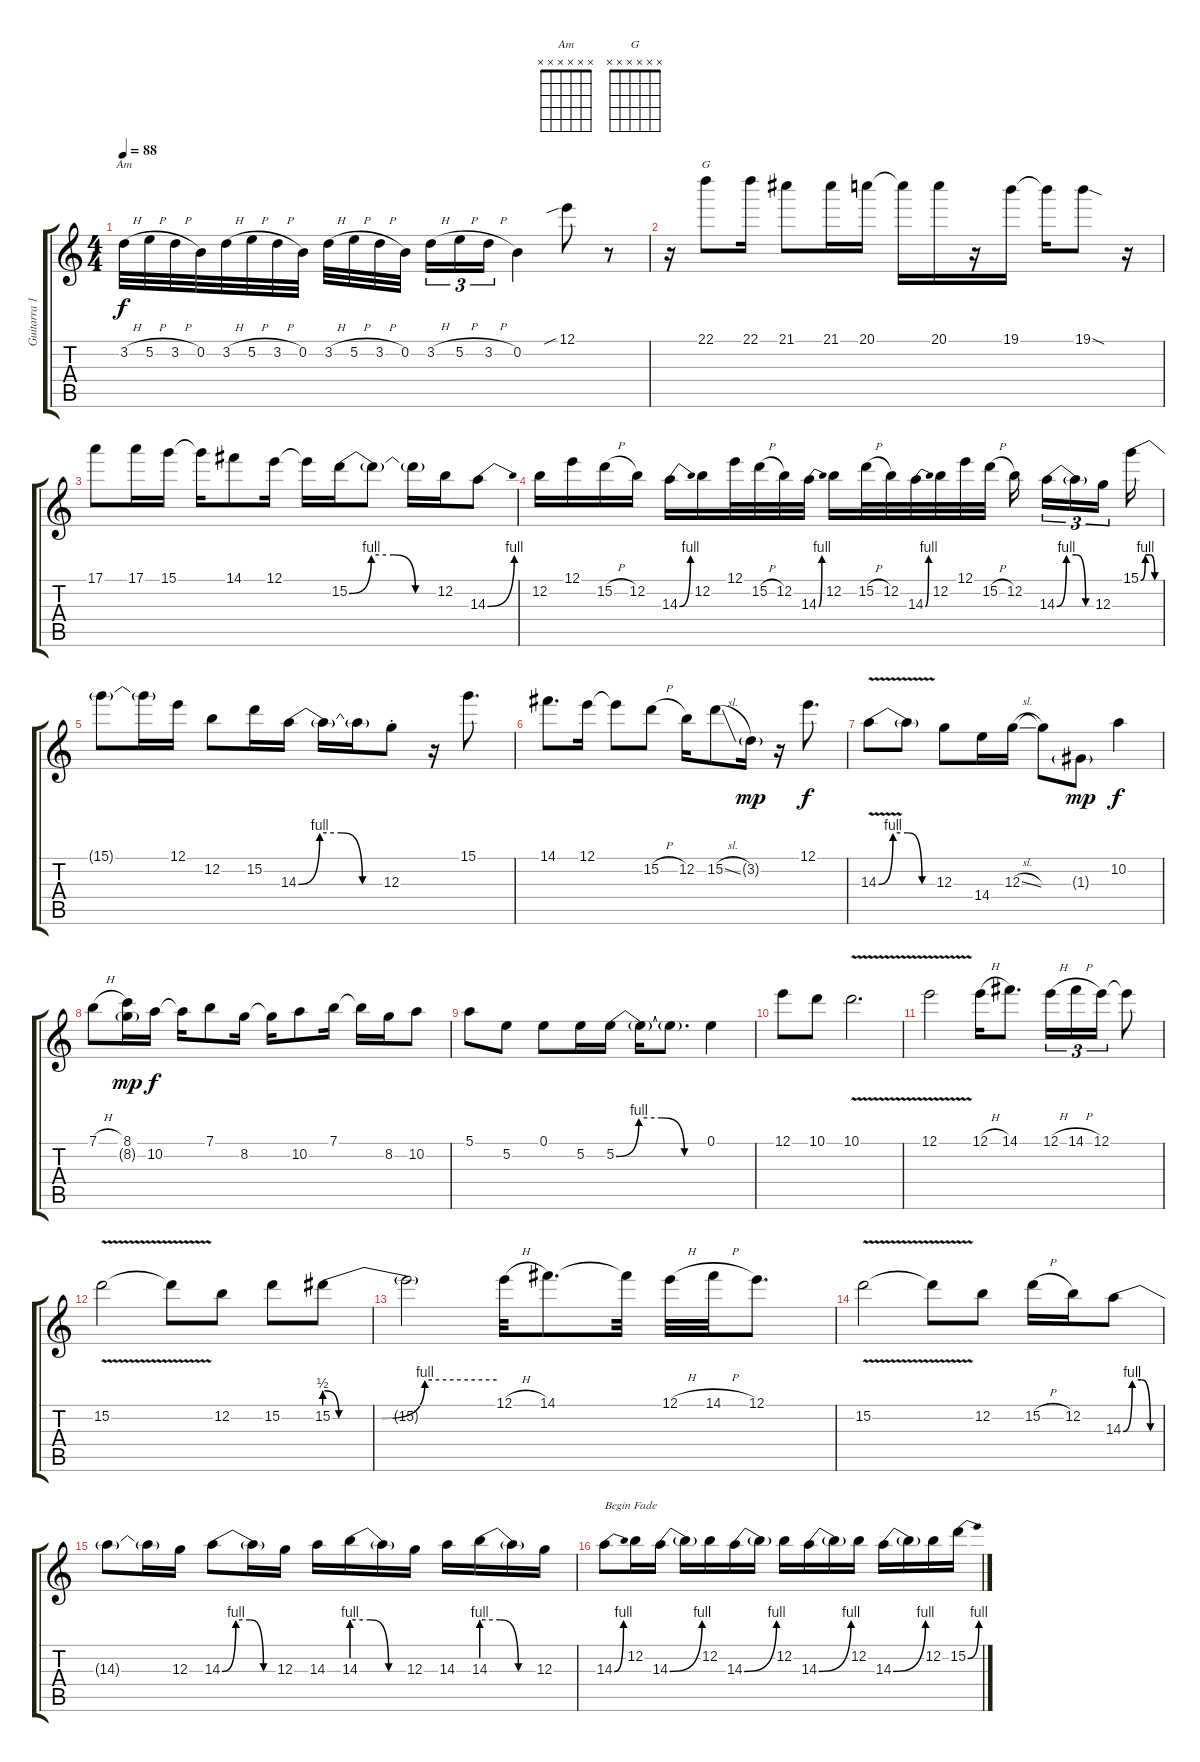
\track ("Guitarra 1" "Guitarra 1") {instrument overdrivenguitar}
\staff {score tabs}
\tuning (E4 B3 G3 D3 A2 E2) {hide}
\chord ("Am" x x x x x x)
\chord ("G" x x x x x x)
\ts (4 4)
\tempo 88
\clef g2
\ks c
3.2{h}.32{ch "Am" dy f} 5.2{h}.32 3.2{h}.32 0.2.32 3.2{h}.32 5.2{h}.32 3.2{h}.32 0.2.32 3.2{h}.32 5.2{h}.32 3.2{h}.32 0.2.32{beam splitsecondary} 3.2{h}.16{tu (3 2)} 5.2{h}.16{tu (3 2)} 3.2{h}.16{tu (3 2)} 0.2.4 12.1{sib}.8 r.8 |
r.16 22.1.8{ch "G"} 22.1.16 21.1.8 21.1.16 20.1.16 20.1{t}.16 20.1.16 r.16 19.1.16 19.1{t}.16 19.1{sod}.8 r.16 |
17.1.8 17.1.16 15.1.16 15.1{t}.16 14.1.8 12.1.16 12.1{t}.16 15.2{be (custom 0 0 15 4 30 4 45 0 60 0)}.16 15.2{t}.8 15.2{t}.16 12.2.16 14.3{be (bend 0 0 60 4)}.8 |
12.2.16 12.1.16 15.2{h}.16 12.2.16 14.3{be (bend 0 0 60 4)}.16 12.2.16 12.1.32 15.2{h}.32 12.2.32 14.3{be (bend 0 0 60 4)}.32 12.2.16 15.2{h}.32 12.2.32 14.3{be (bend 0 0 60 4)}.32 12.2.32 12.1.32 15.2{h}.32 12.2.16{beam splitsecondary} 14.3{be (custom 0 0 15 4 30 4 45 0 60 0)}.16{tu (3 2)} 14.3{t}.16{tu (3 2)} 12.3.16{tu (3 2) beam splitsecondary} 15.1{be (custom 0 0 15 4 30 4 45 0 60 0)}.16 |
15.1{t}.8 15.1{t}.16 12.1.16 12.2.8 15.2.16 14.3{be (custom 0 0 15 4 30 4 45 0 60 0)}.16 14.3{t}.16 14.3{t}.16 12.3{st}.8 r.16 15.1.8{d} |
14.1.8{d} 12.1.16 12.1{t}.8 15.2{h}.8 12.2.16 15.2{sl}.8 3.2{g}.16{dy mp} r.16 12.1.8{d dy f} |
14.3{be (custom 0 0 15 4 30 4 45 0 60 0) v}.8 14.3{t}.8 12.3.8 14.4.16 12.3{sl}.16 12.3{t}.8 1.3{g}.8{dy mp} 10.2.4{dy f} |
7.1{h}.8 (8.1 8.2{g}).16{dy mp} 10.2.16{dy f} 10.2{t}.16 7.1.8 8.2.16 8.2{t}.16 10.2.8 7.1.16 7.1{t}.16 8.2.16 10.2.8 |
5.1.8 5.2.8 0.1.8 5.2.16 5.2{be (custom 0 0 15 4 30 4 45 0 60 0)}.16 5.2{t}.16 5.2{t}.8{d} 0.1.4 |
12.1.8 10.1.8 10.1{v}.2{d} |
12.1{v}.2 12.1{h}.16 14.1.8{d} 12.1{h}.16{tu (3 2)} 14.1{h}.16{tu (3 2)} 12.1.16{tu (3 2)} 12.1{t}.8 |
15.2{v}.2 15.2{t}.8 12.2.8 15.2.8 15.2{be (custom 0 2 5 0 15 0 20 0 35 4 40 4 50 4 60 4)}.8 |
15.2{t}.2 12.1{h}.32 14.1.8{d} 14.1{t}.32 12.1{h}.32 14.1{h}.32 12.1.8{d} |
15.2{v}.2 15.2{t}.8 12.2.8 15.2{h}.16 12.2.16 14.3{be (custom 0 0 15 4 30 4 45 0 60 0)}.8 |
14.3{t}.8 14.3{t}.16 12.3.16 14.3{be (custom 0 0 15 4 30 4 45 0 60 0)}.8 14.3{t}.16 12.3.16 14.3.16 14.3{be (custom 0 4 20 4 40 0 60 0)}.16 14.3{t}.16 12.3.16 14.3.16 14.3{be (custom 0 4 20 4 40 0 60 0)}.16 14.3{t}.16 12.3.16 |
14.3{be (bend 0 0 60 4)}.8{txt "Begin Fade"} 12.2.16 14.3{be (bend 0 0 60 4)}.16 14.3{t}.16 12.2.16 14.3{be (bend 0 0 60 4)}.16 14.3{t}.16 12.2.16 14.3{be (bend 0 0 60 4)}.16 14.3{t}.16 12.2.16 14.3{be (bend 0 0 60 4)}.16 14.3{t}.16 12.2.16 15.2{be (bend 0 0 60 4)}.16
